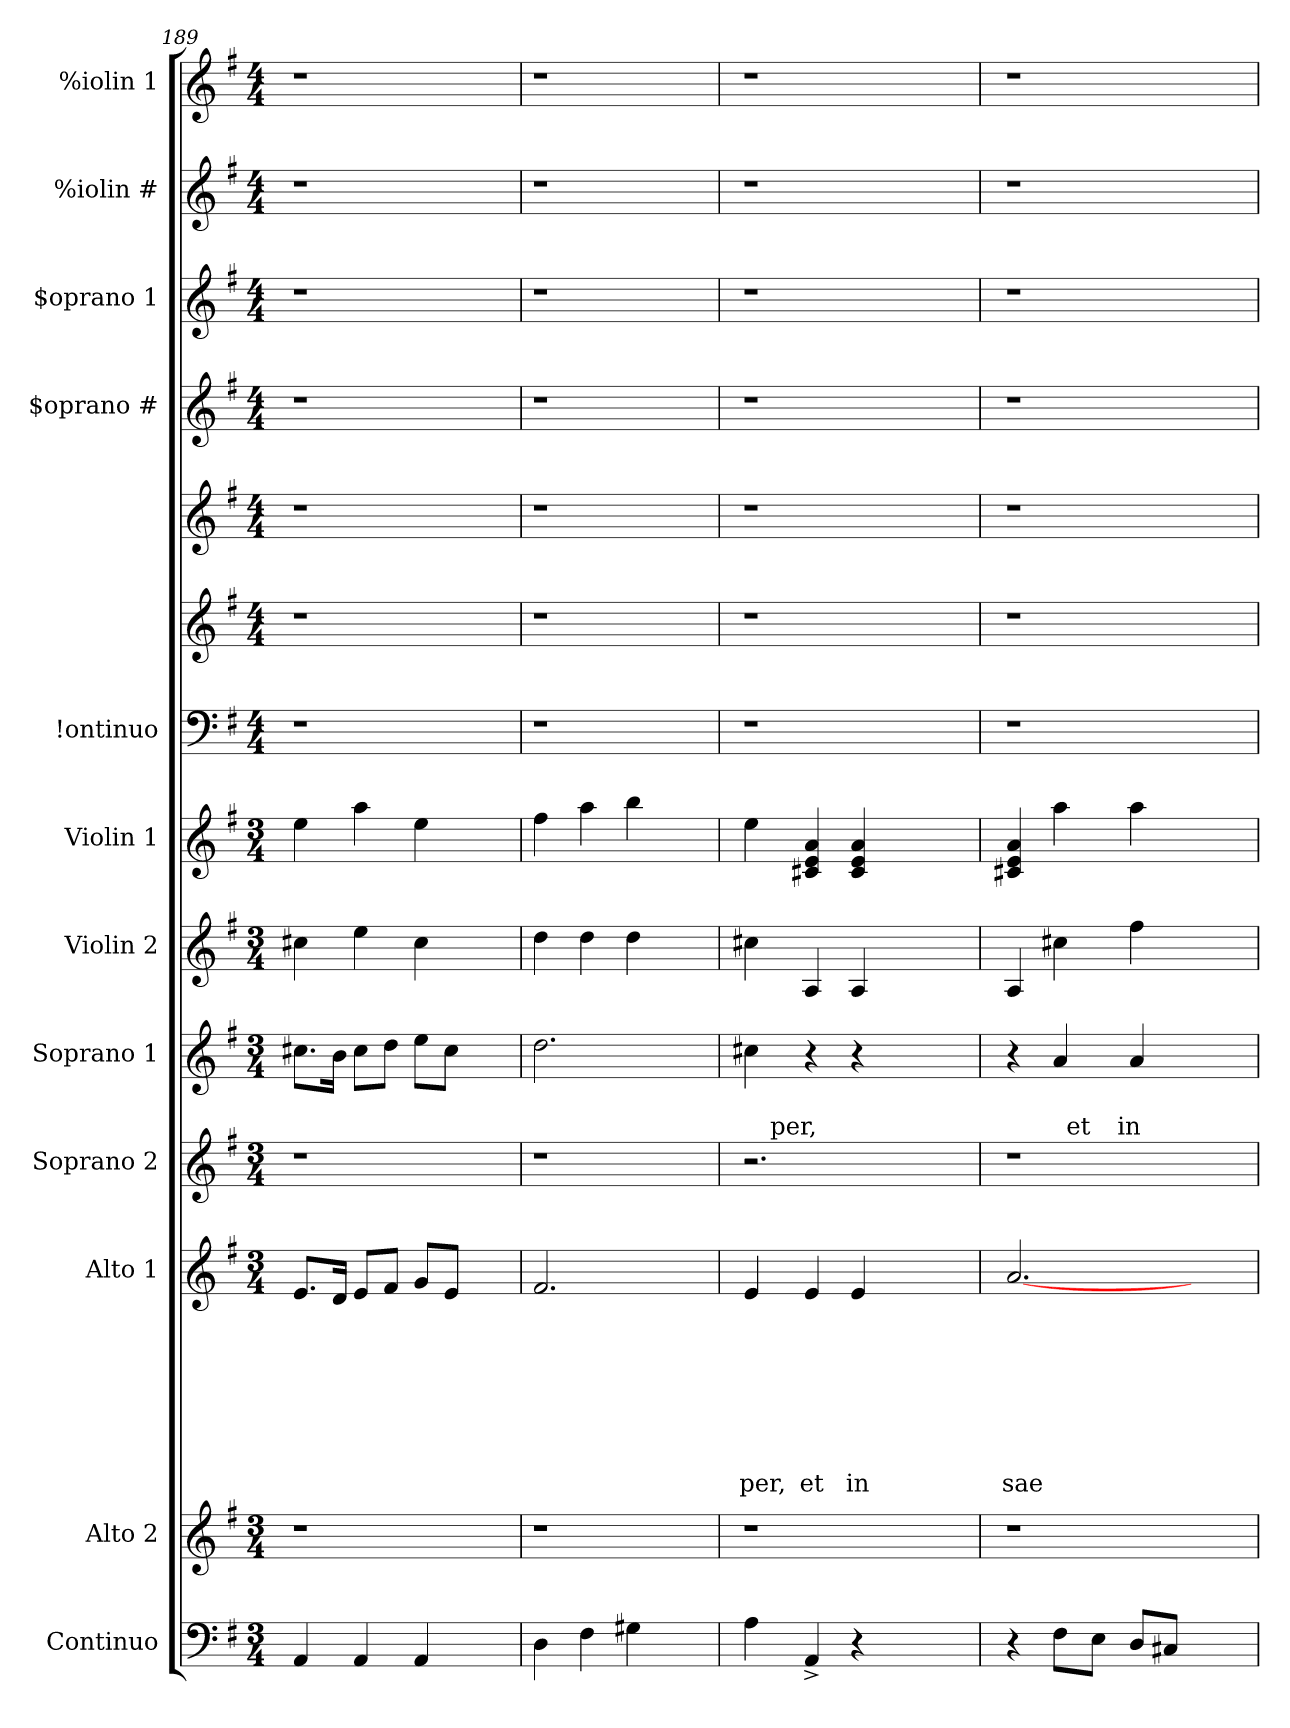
**kern	**text	**kern	**kern	**text	**text	**text	**text	**text	**text	**text	**text	**kern	**kern	**text	**kern	**kern	**kern	**kern	**kern	**kern	**kern	**kern	**kern
*part14	*part14	*part13	*part12	*part12	*part12	*part12	*part12	*part12	*part12	*part12	*part12	*part11	*part10	*part10	*part9	*part8	*part7	*part6	*part5	*part4	*part3	*part2	*part1
*staff14	*staff14	*staff13	*staff12	*staff12	*staff12	*staff12	*staff12	*staff12	*staff12	*staff12	*staff12	*staff11	*staff10	*staff10	*staff9	*staff8	*staff7	*staff6	*staff5	*staff4	*staff3	*staff2	*staff1
*I"Continuo	*	*I"Alto 2	*I"Alto 1	*	*	*	*	*	*	*	*	*I"Soprano 2	*I"Soprano 1	*	*I"Violin 2	*I"Violin 1	*I"!ontinuo	*I""lto #	*I""lto 1	*I"$oprano #	*I"$oprano 1	*I"%iolin #	*I"%iolin 1
*I'Con.	*	*I'A. 2	*I'A. 1	*	*	*	*	*	*	*	*	*I'S. 2	*I'S. 1	*	*I'Vln. 2	*I'Vln. 1	*I'!on.	*	*	*	*	*	*
*clefF4	*	*clefG2	*clefG2	*	*	*	*	*	*	*	*	*clefG2	*clefG2	*	*clefG2	*clefG2	*clefF4	*clefG2	*clefG2	*clefG2	*clefG2	*clefG2	*clefG2
*k[f#]	*	*k[f#]	*k[f#]	*	*	*	*	*	*	*	*	*k[f#]	*k[f#]	*	*k[f#]	*k[f#]	*k[f#]	*k[f#]	*k[f#]	*k[f#]	*k[f#]	*k[f#]	*k[f#]
*G:	*	*G:	*G:	*	*	*	*	*	*	*	*	*G:	*G:	*	*G:	*G:	*G:	*G:	*G:	*G:	*G:	*G:	*G:
*M3/4	*	*M3/4	*M3/4	*	*	*	*	*	*	*	*	*M3/4	*M3/4	*	*M3/4	*M3/4	*M4/4	*M4/4	*M4/4	*M4/4	*M4/4	*M4/4	*M4/4
=189	=189	=189	=189	=189	=189	=189	=189	=189	=189	=189	=189	=189	=189	=189	=189	=189	=189	=189	=189	=189	=189	=189	=189
!	!	!LO:N:vis=1	!	!	!	!	!	!	!	!	!	!LO:N:vis=1	!	!	!	!	!	!	!	!	!	!	!
4AA/	.	2.r	8.e/L	.	.	.	.	.	.	.	.	2.r	8.cc#X\L	.	4cc#X\	4ee\	1r	1r	1r	1r	1r	1r	1r
.	.	.	16d/Jk	.	.	.	.	.	.	.	.	.	16b\Jk	.	.	.	.	.	.	.	.	.	.
4AA/	.	.	8e/L	.	.	.	.	.	.	.	.	.	8cc#\L	.	4ee\	4aa\	.	.	.	.	.	.	.
.	.	.	8f#/J	.	.	.	.	.	.	.	.	.	8dd\J	.	.	.	.	.	.	.	.	.	.
4AA/	.	.	8g/L	.	.	.	.	.	.	.	.	.	8ee\L	.	4cc#\	4ee\	.	.	.	.	.	.	.
.	.	.	8e/J	.	.	.	.	.	.	.	.	.	8cc#\J	.	.	.	.	.	.	.	.	.	.
4ryy	.	4ryy	4ryy	.	.	.	.	.	.	.	.	4ryy	4ryy	.	4ryy	4ryy	.	.	.	.	.	.	.
=190	=190	=190	=190	=190	=190	=190	=190	=190	=190	=190	=190	=190	=190	=190	=190	=190	=190	=190	=190	=190	=190	=190	=190
!	!	!LO:N:vis=1	!	!	!	!	!	!	!	!	!	!LO:N:vis=1	!	!	!	!	!	!	!	!	!	!	!
4D\	.	2.r	2.f#/	.	.	.	.	.	.	.	.	2.r	2.dd\	.	4dd\	4ff#\	1r	1r	1r	1r	1r	1r	1r
4F#>\	.	.	.	.	.	.	.	.	.	.	.	.	.	.	4dd\	4aa\	.	.	.	.	.	.	.
4G#X\	.	.	.	.	.	.	.	.	.	.	.	.	.	.	4dd\	4bb\	.	.	.	.	.	.	.
4ryy	.	4ryy	4ryy	.	.	.	.	.	.	.	.	4ryy	4ryy	.	4ryy	4ryy	.	.	.	.	.	.	.
=191	=191	=191	=191	=191	=191	=191	=191	=191	=191	=191	=191	=191	=191	=191	=191	=191	=191	=191	=191	=191	=191	=191	=191
!	!	!LO:N:vis=1	!	!	!	!	!	!	!	!	!LO:LY:b	!LO:N:vis=1	!	!	!	!	!	!	!	!	!	!	!
*	*	*	*	*	*	*	*	*	*	*	*	*^	*	*	*	*	*	*	*	*	*	*	*
4A\	.	2.r	4e/	.	.	.	.	.	.	.	-per,	2.r	16.ryy	4cc#X\	.	4cc#X\	4ee\	1r	1r	1r	1r	1r	1r	1r
!	!	!	!	!	!	!	!	!	!	!	!	!	!LO:TX:a:t=per,	!	!	!	!	!	!	!	!	!	!	!
.	.	.	.	.	.	.	.	.	.	.	.	.	2ryy	.	.	.	.	.	.	.	.	.	.	.
!	!	!	!	!	!	!	!	!	!	!	!LO:LY:b	!	!	!	!	!	!	!	!	!	!	!	!	!
4AA^</	.	.	4e/	.	.	.	.	.	.	.	et	.	.	4r	.	4A/	4c#X/ 4e/ 4a/	.	.	.	.	.	.	.
!	!	!	!	!	!	!	!	!	!	!	!LO:LY:b	!	!	!	!	!	!	!	!	!	!	!	!	!
4r	.	.	4e/	.	.	.	.	.	.	.	in	.	.	4r	.	4A/	4c#/ 4e/ 4a/	.	.	.	.	.	.	.
.	.	.	.	.	.	.	.	.	.	.	.	.	4ryy	.	.	.	.	.	.	.	.	.	.	.
4ryy	.	4ryy	4ryy	.	.	.	.	.	.	.	.	4ryy	.	4ryy	.	4ryy	4ryy	.	.	.	.	.	.	.
.	.	.	.	.	.	.	.	.	.	.	.	.	8ryy	.	.	.	.	.	.	.	.	.	.	.
.	.	.	.	.	.	.	.	.	.	.	.	.	32ryy	.	.	.	.	.	.	.	.	.	.	.
=192	=192	=192	=192	=192	=192	=192	=192	=192	=192	=192	=192	=192	=192	=192	=192	=192	=192	=192	=192	=192	=192	=192	=192	=192
!	!	!LO:N:vis=1	!	!	!	!	!	!	!	!	!LO:LY:b	!LO:N:vis=1	!	!	!	!	!	!	!	!	!	!	!	!
*	*	*	*	*	*	*	*	*	*	*	*	*	*^	*	*	*	*	*	*	*	*	*	*	*
4r	.	2.r	[<2.a/	.	.	.	.	.	.	.	sae-	2.r	4ryy	4...ryy	4r	.	4A/	4c#X/ 4e/ 4a/	1r	1r	1r	1r	1r	1r	1r
8F#\L	.	.	.	.	.	.	.	.	.	.	.	.	32ryy	.	4a/	.	4cc#X\	4aa\	.	.	.	.	.	.	.
!	!	!	!	!	!	!	!	!	!	!	!	!	!LO:TX:a:t=et	!	!	!	!	!	!	!	!	!	!	!	!
.	.	.	.	.	.	.	.	.	.	.	.	.	2ryy	.	.	.	.	.	.	.	.	.	.	.	.
8E\J	.	.	.	.	.	.	.	.	.	.	.	.	.	.	.	.	.	.	.	.	.	.	.	.	.
!	!	!	!	!	!	!	!	!	!	!	!	!	!	!LO:TX:a:t=in	!	!	!	!	!	!	!	!	!	!	!
.	.	.	.	.	.	.	.	.	.	.	.	.	.	2ryy	.	.	.	.	.	.	.	.	.	.	.
8D/L	.	.	.	.	.	.	.	.	.	.	.	.	.	.	4a/	.	4ff#\	4aa\	.	.	.	.	.	.	.
8C#X/J	.	.	.	.	.	.	.	.	.	.	.	.	.	.	.	.	.	.	.	.	.	.	.	.	.
4ryy	.	4ryy	4ryy	.	.	.	.	.	.	.	.	4ryy	.	.	4ryy	.	4ryy	4ryy	.	.	.	.	.	.	.
.	.	.	.	.	.	.	.	.	.	.	.	.	8..ryy	.	.	.	.	.	.	.	.	.	.	.	.
.	.	.	.	.	.	.	.	.	.	.	.	.	.	32ryy	.	.	.	.	.	.	.	.	.	.	.
*	*	*	*	*	*	*	*	*	*	*	*	*v	*v	*v	*	*	*	*	*	*	*	*	*	*	*
=	=	=	=	=	=	=	=	=	=	=	=	=	=	=	=	=	=	=	=	=	=	=	=
*-	*-	*-	*-	*-	*-	*-	*-	*-	*-	*-	*-	*-	*-	*-	*-	*-	*-	*-	*-	*-	*-	*-	*-
